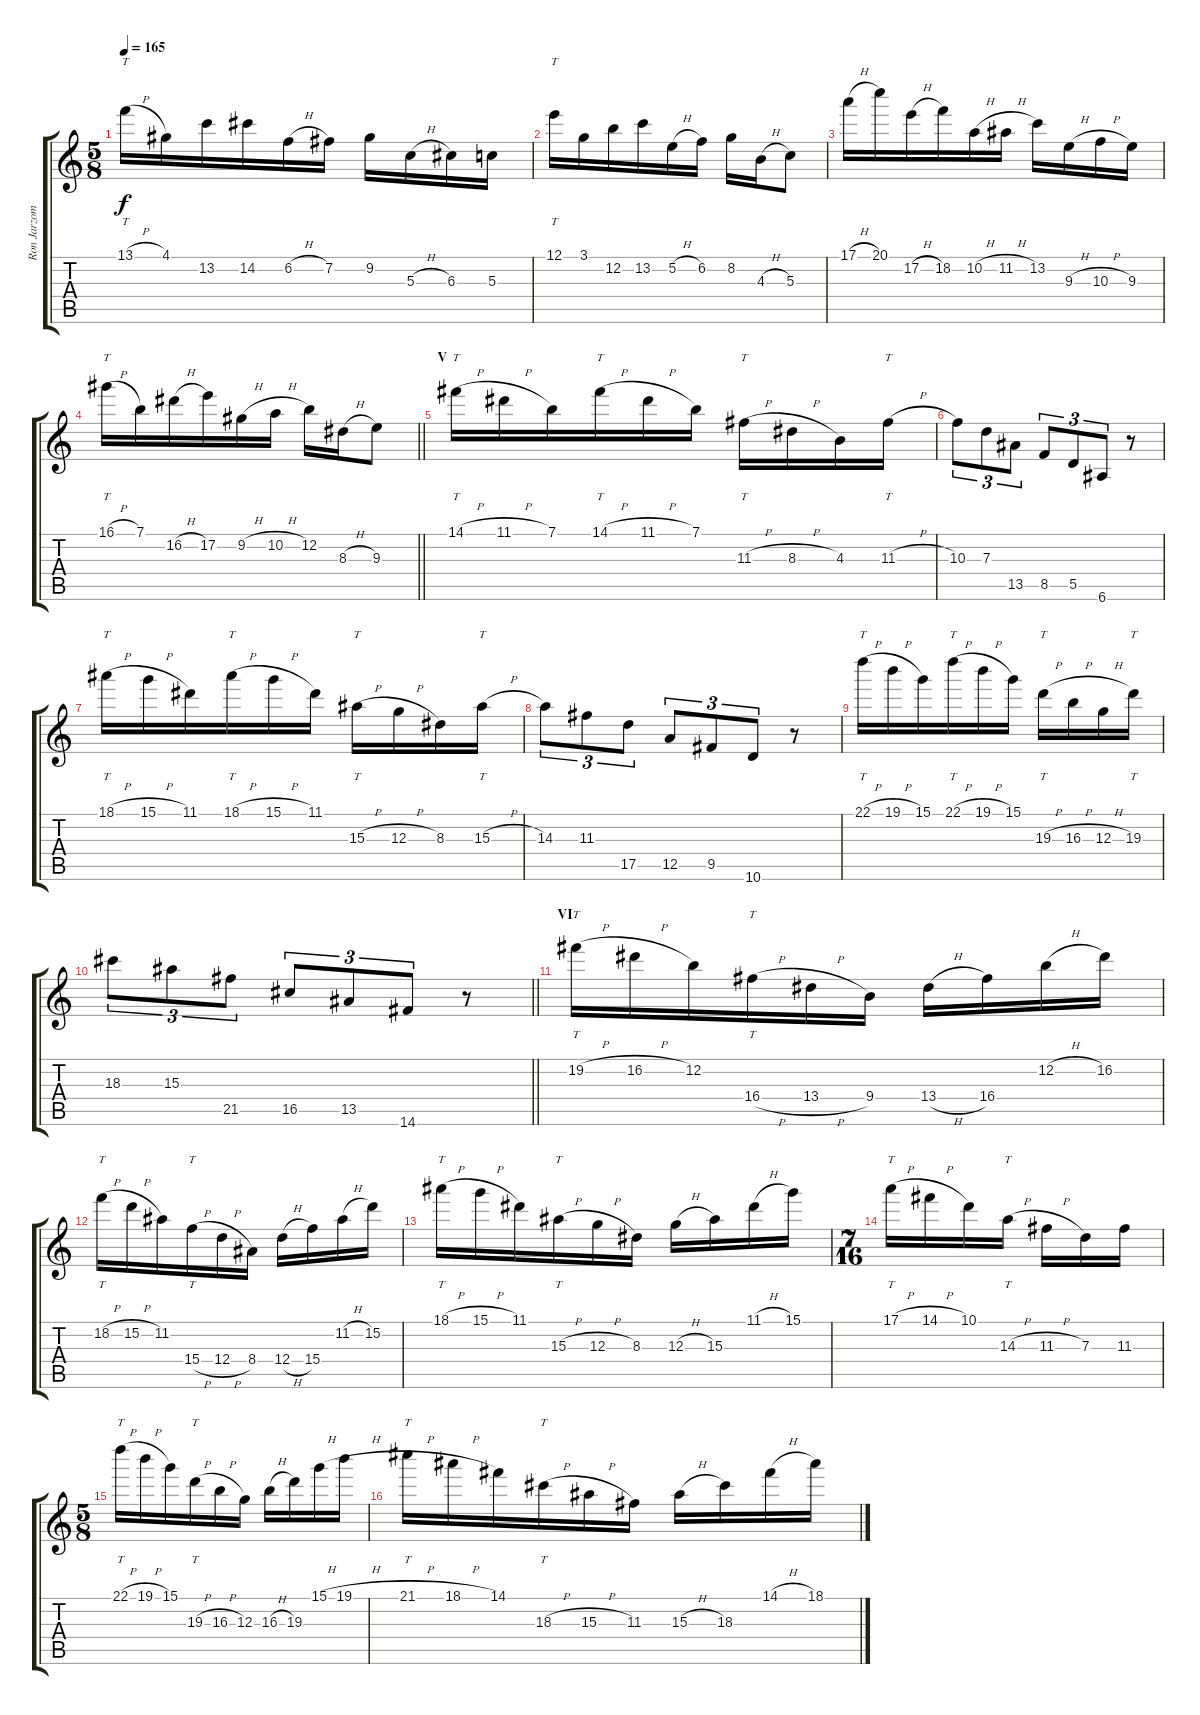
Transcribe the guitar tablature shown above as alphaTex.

\track ("Ron Jarzombek" "Ron Jarzom") {instrument distortionguitar}
\staff {score tabs}
\tuning (E4 B3 G3 D3 A2 E2) {hide}
\ts (5 8)
\tempo 165
\clef g2
\ks c
13.1{h}.16{tt dy f balance 16} 4.1.16 13.2.16 14.2.16 6.2{h}.16 7.2.16 9.2.16 5.3{h}.16 6.3.16 5.3.16 |
12.1.16{tt} 3.1.16 12.2.16 13.2.16 5.2{h}.16 6.2.16 8.2.16 4.3{h}.16 5.3.8 |
17.1{h}.16 20.1.16 17.2{h}.16 18.2.16 10.2{h}.16 11.2{h}.16 13.2.16 9.3{h}.16 10.3{h}.16 9.3.16 |
\barLineRight lightlight
16.1{h}.16{tt} 7.1.16 16.2{h}.16 17.2.16 9.2{h}.16 10.2{h}.16 12.2.16 8.3{h}.16 9.3.8 |
\section ("" "V")
14.1{h}.16{tt} 11.1{h}.16 7.1.16 14.1{h}.16{tt} 11.1{h}.16 7.1.16 11.3{h}.16{tt} 8.3{h}.16 4.3.16 11.3{h}.16{tt} |
10.3.8{tu (3 2)} 7.3.8{tu (3 2)} 13.5.8{tu (3 2)} 8.5.8{tu (3 2)} 5.5.8{tu (3 2)} 6.6.8{tu (3 2)} r.8 |
18.1{h}.16{tt} 15.1{h}.16 11.1.16 18.1{h}.16{tt} 15.1{h}.16 11.1.16 15.3{h}.16{tt} 12.3{h}.16 8.3.16 15.3{h}.16{tt} |
14.3.8{tu (3 2)} 11.3.8{tu (3 2)} 17.5.8{tu (3 2)} 12.5.8{tu (3 2)} 9.5.8{tu (3 2)} 10.6.8{tu (3 2)} r.8 |
22.1{h}.16{tt} 19.1{h}.16 15.1.16 22.1{h}.16{tt} 19.1{h}.16 15.1.16 19.3{h}.16{tt} 16.3{h}.16 12.3{h}.16 19.3.16{tt} |
\barLineRight lightlight
18.3.8{tu (3 2)} 15.3.8{tu (3 2)} 21.5.8{tu (3 2)} 16.5.8{tu (3 2)} 13.5.8{tu (3 2)} 14.6.8{tu (3 2)} r.8 |
\section ("" "VI")
19.2{h}.16{tt balance 8} 16.2{h}.16 12.2.16 16.4{h}.16{tt} 13.4{h}.16 9.4.16 13.4{h}.16 16.4.16 12.2{h}.16 16.2.16 |
18.2{h}.16{tt} 15.2{h}.16 11.2.16 15.4{h}.16{tt} 12.4{h}.16 8.4.16 12.4{h}.16 15.4.16 11.2{h}.16 15.2.16 |
18.1{h}.16{tt} 15.1{h}.16 11.1.16 15.3{h}.16{tt} 12.3{h}.16 8.3.16 12.3{h}.16 15.3.16 11.1{h}.16 15.1.16 |
\ts (7 16)
17.1{h}.16{tt} 14.1{h}.16 10.1.16 14.3{h}.16{tt} 11.3{h}.16 7.3.16 11.3.16 |
\ts (5 8)
22.1{h}.16{tt} 19.1{h}.16 15.1.16 19.3{h}.16{tt} 16.3{h}.16 12.3.16 16.3{h}.16 19.3.16 15.1{h}.16 19.1{h}.16 |
21.1{h}.16{tt} 18.1{h}.16 14.1.16 18.3{h}.16{tt} 15.3{h}.16 11.3.16 15.3{h}.16 18.3.16 14.1{h}.16 18.1.16
